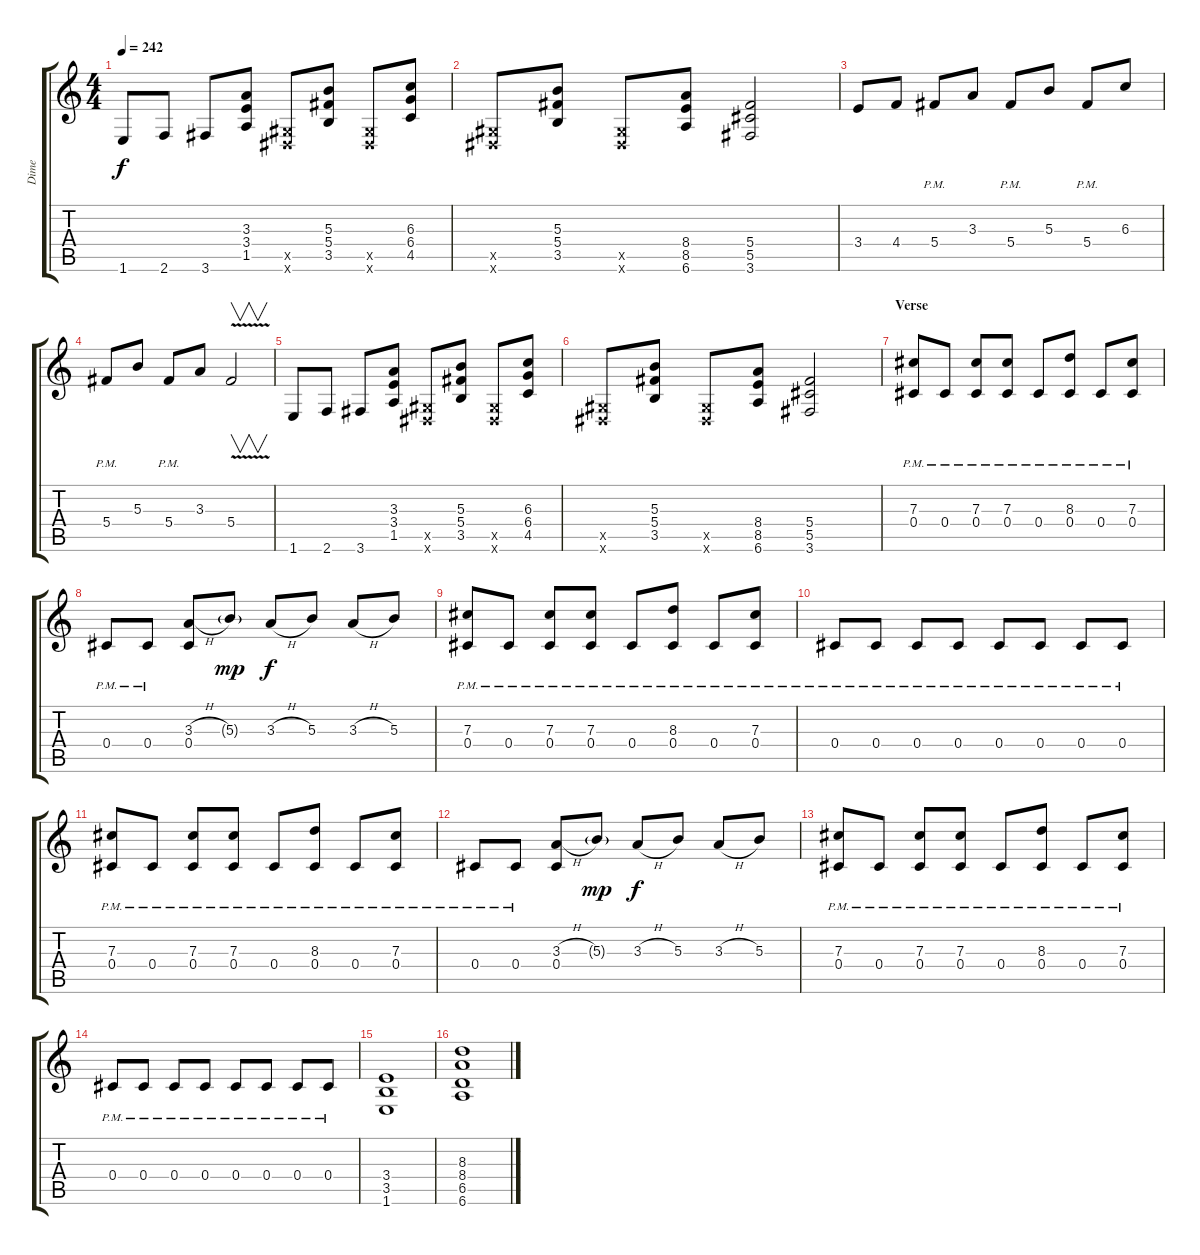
\track ("Dime" "Dime") {instrument distortionguitar}
\staff {score tabs}
\tuning (Eb4 Bb3 Gb3 Db3 Ab2 Eb2) {hide}
\ts (4 4)
\tempo 242
\clef g2
\ks c
1.6.8{dy f} 2.6.8 3.6.8 (3.3 3.4 1.5).8 (0.5{x} 0.6{x}).8 (5.3 5.4 3.5).8 (0.5{x} 0.6{x}).8 (6.3 6.4 4.5).8 |
(0.5{x} 0.6{x}).8 (5.3 5.4 3.5).8 (0.5{x} 0.6{x}).8 (8.4 8.5 6.6).8 (5.4 5.5 3.6).2 |
3.4.8 4.4.8 5.4{pm}.8 3.3.8 5.4{pm}.8 5.3.8 5.4{pm}.8 6.3.8 |
5.4{pm}.8 5.3.8 5.4{pm}.8 3.3.8 5.4{v}.2{v} |
1.6.8 2.6.8 3.6.8 (3.3 3.4 1.5).8 (0.5{x} 0.6{x}).8 (5.3 5.4 3.5).8 (0.5{x} 0.6{x}).8 (6.3 6.4 4.5).8 |
(0.5{x} 0.6{x}).8 (5.3 5.4 3.5).8 (0.5{x} 0.6{x}).8 (8.4 8.5 6.6).8 (5.4 5.5 3.6).2 |
\section ("" "Verse")
(7.3 0.4{pm}).8 0.4{pm}.8 (7.3 0.4{pm}).8 (7.3 0.4{pm}).8 0.4{pm}.8 (8.3 0.4{pm}).8 0.4{pm}.8 (7.3 0.4{pm}).8 |
0.4{pm}.8 0.4{pm}.8 (3.3{h} 0.4).8 5.3{g}.8{dy mp} 3.3{h}.8{dy f} 5.3.8 3.3{h}.8 5.3.8 |
(7.3 0.4{pm}).8 0.4{pm}.8 (7.3 0.4{pm}).8 (7.3 0.4{pm}).8 0.4{pm}.8 (8.3 0.4{pm}).8 0.4{pm}.8 (7.3 0.4{pm}).8 |
0.4{pm}.8 0.4{pm}.8 0.4{pm}.8 0.4{pm}.8 0.4{pm}.8 0.4{pm}.8 0.4{pm}.8 0.4{pm}.8 |
(7.3 0.4{pm}).8 0.4{pm}.8 (7.3 0.4{pm}).8 (7.3 0.4{pm}).8 0.4{pm}.8 (8.3 0.4{pm}).8 0.4{pm}.8 (7.3 0.4{pm}).8 |
0.4{pm}.8 0.4{pm}.8 (3.3{h} 0.4).8 5.3{g}.8{dy mp} 3.3{h}.8{dy f} 5.3.8 3.3{h}.8 5.3.8 |
(7.3 0.4{pm}).8 0.4{pm}.8 (7.3 0.4{pm}).8 (7.3 0.4{pm}).8 0.4{pm}.8 (8.3 0.4{pm}).8 0.4{pm}.8 (7.3 0.4{pm}).8 |
0.4{pm}.8 0.4{pm}.8 0.4{pm}.8 0.4{pm}.8 0.4{pm}.8 0.4{pm}.8 0.4{pm}.8 0.4{pm}.8 |
(3.4 3.5 1.6).1 |
(8.3 8.4 6.5 6.6).1
